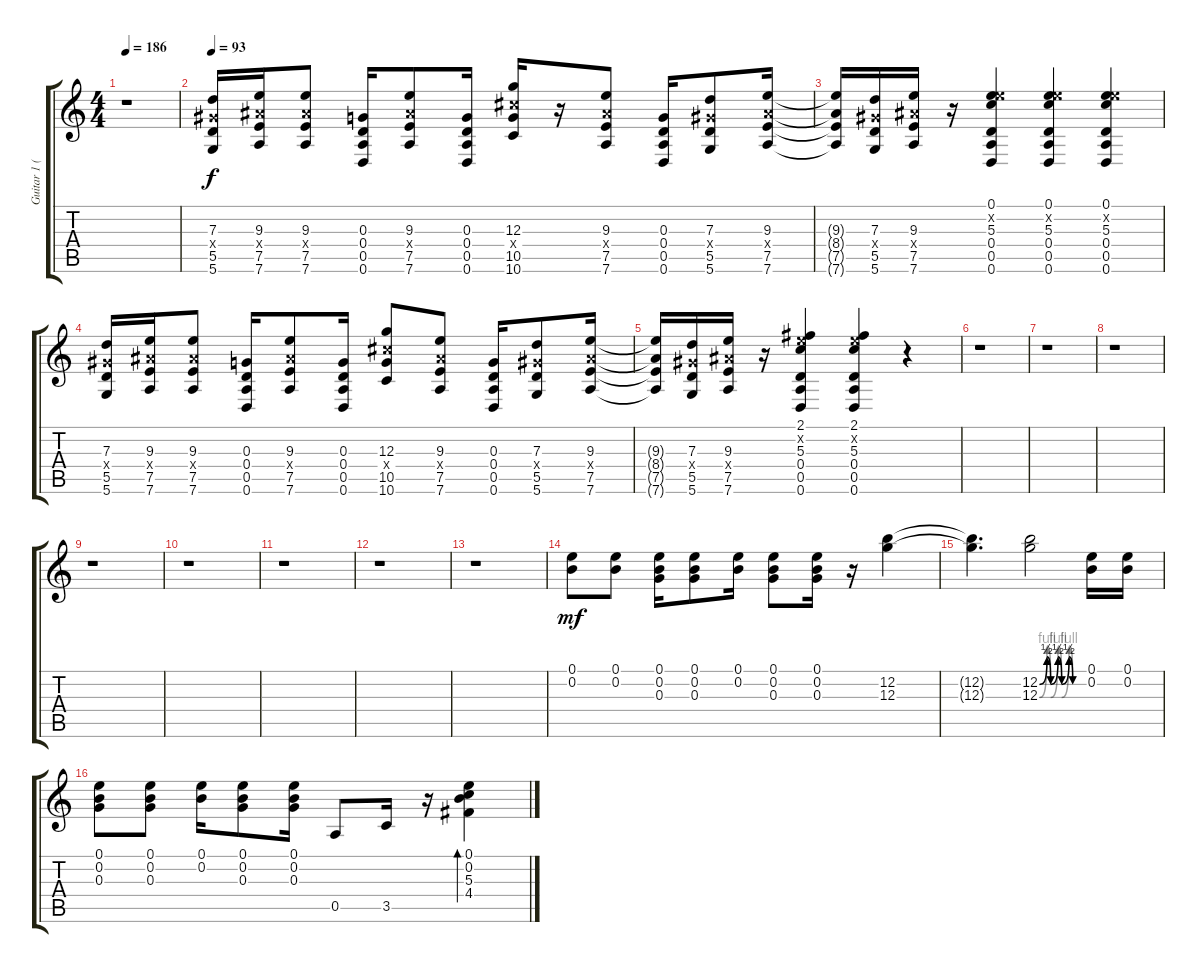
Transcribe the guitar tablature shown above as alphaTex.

\track ("Guitar 1 (Si)" "Guitar 1 (") {instrument overdrivenguitar}
\staff {score tabs}
\tuning (E4 B3 G3 D3 A2 D2) {hide}
\ts (4 4)
\tempo 186
\clef g2
\ks c
r.1{dy f} |
\tempo 93
(7.3 6.4{x} 5.5 5.6).16 (9.3 8.4{x} 7.5 7.6).16 (9.3 8.4{x} 7.5 7.6).8 (0.3 0.4 0.5 0.6).16 (9.3 8.4{x} 7.5 7.6).8 (0.3 0.4 0.5 0.6).16 (12.3 11.4{x} 10.5 10.6).16 r.16 (9.3 8.4{x} 7.5 7.6).8 (0.3 0.4 0.5 0.6).16 (7.3 6.4{x} 5.5 5.6).8 (9.3 8.4{x} 7.5 7.6).16 |
(9.3{t} 8.4{t} 7.5{t} 7.6{t}).16 (7.3 6.4{x} 5.5 5.6).16 (9.3 8.4{x} 7.5 7.6).16 r.16 (0.1 5.2{x} 5.3 0.4 0.5 0.6).4 (0.1 5.2{x} 5.3 0.4 0.5 0.6).4 (0.1 5.2{x} 5.3 0.4 0.5 0.6).4 |
(7.3 6.4{x} 5.5 5.6).16 (9.3 8.4{x} 7.5 7.6).16 (9.3 8.4{x} 7.5 7.6).8 (0.3 0.4 0.5 0.6).16 (9.3 8.4{x} 7.5 7.6).8 (0.3 0.4 0.5 0.6).16 (12.3 11.4{x} 10.5 10.6).8 (9.3 8.4{x} 7.5 7.6).8 (0.3 0.4 0.5 0.6).16 (7.3 6.4{x} 5.5 5.6).8 (9.3 8.4{x} 7.5 7.6).16 |
(9.3{t} 8.4{t} 7.5{t} 7.6{t}).16 (7.3 6.4{x} 5.5 5.6).16 (9.3 8.4{x} 7.5 7.6).16 r.16 (2.1 5.2{x} 5.3 0.4 0.5 0.6).4 (2.1 5.2{x} 5.3 0.4 0.5 0.6).4 r.4 |
r.1 |
r.1 |
r.1 |
r.1 |
r.1 |
r.1 |
r.1 |
r.1 |
(0.1 0.2).8{dy mf} (0.1 0.2).8 (0.1 0.2 0.3).16 (0.1 0.2 0.3).8 (0.1 0.2).16 (0.1 0.2 0.3).8 (0.1 0.2 0.3).16 r.16 (12.2 12.3).4 |
(12.2{t} 12.3{t}).4{d} (12.2{be (custom 0 0 10 2 15 0 25 2 30 0 40 2 45 0 60 0)} 12.3{be (custom 0 0 10 4 15 0 25 4 30 0 40 4 45 0 60 0)}).2 (0.1 0.2).16 (0.1 0.2).16 |
(0.1 0.2 0.3).8 (0.1 0.2 0.3).8 (0.1 0.2).16 (0.1 0.2 0.3).8 (0.1 0.2 0.3).16 0.5.8 3.5.16 r.16 (0.1 0.2 5.3 4.4).4{bd 120}
